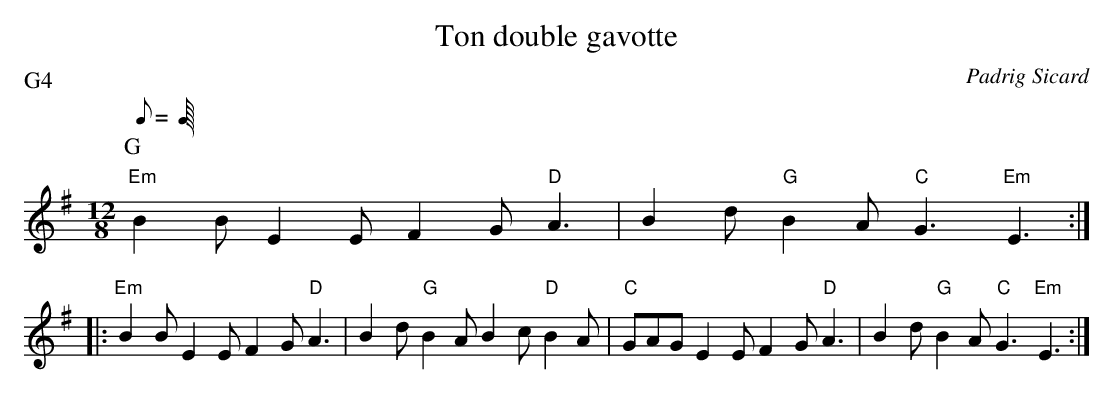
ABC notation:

X:1
T:Ton double gavotte
C:Padrig Sicard
P:G4
M:12/8
Q:C3=156
K:G
P:G
"Em"B2 B E2 E F2 G "D"A3|B2 d "G"B2 A "C"G3 "Em"E3::
"Em"B2 B E2 E F2 G "D"A3|B2 d "G"B2 A B2 c "D"B2 A|\
"C"GAG E2 E F2 G "D"A3|B2 d "G"B2 A "C"G3 "Em"E3:|
